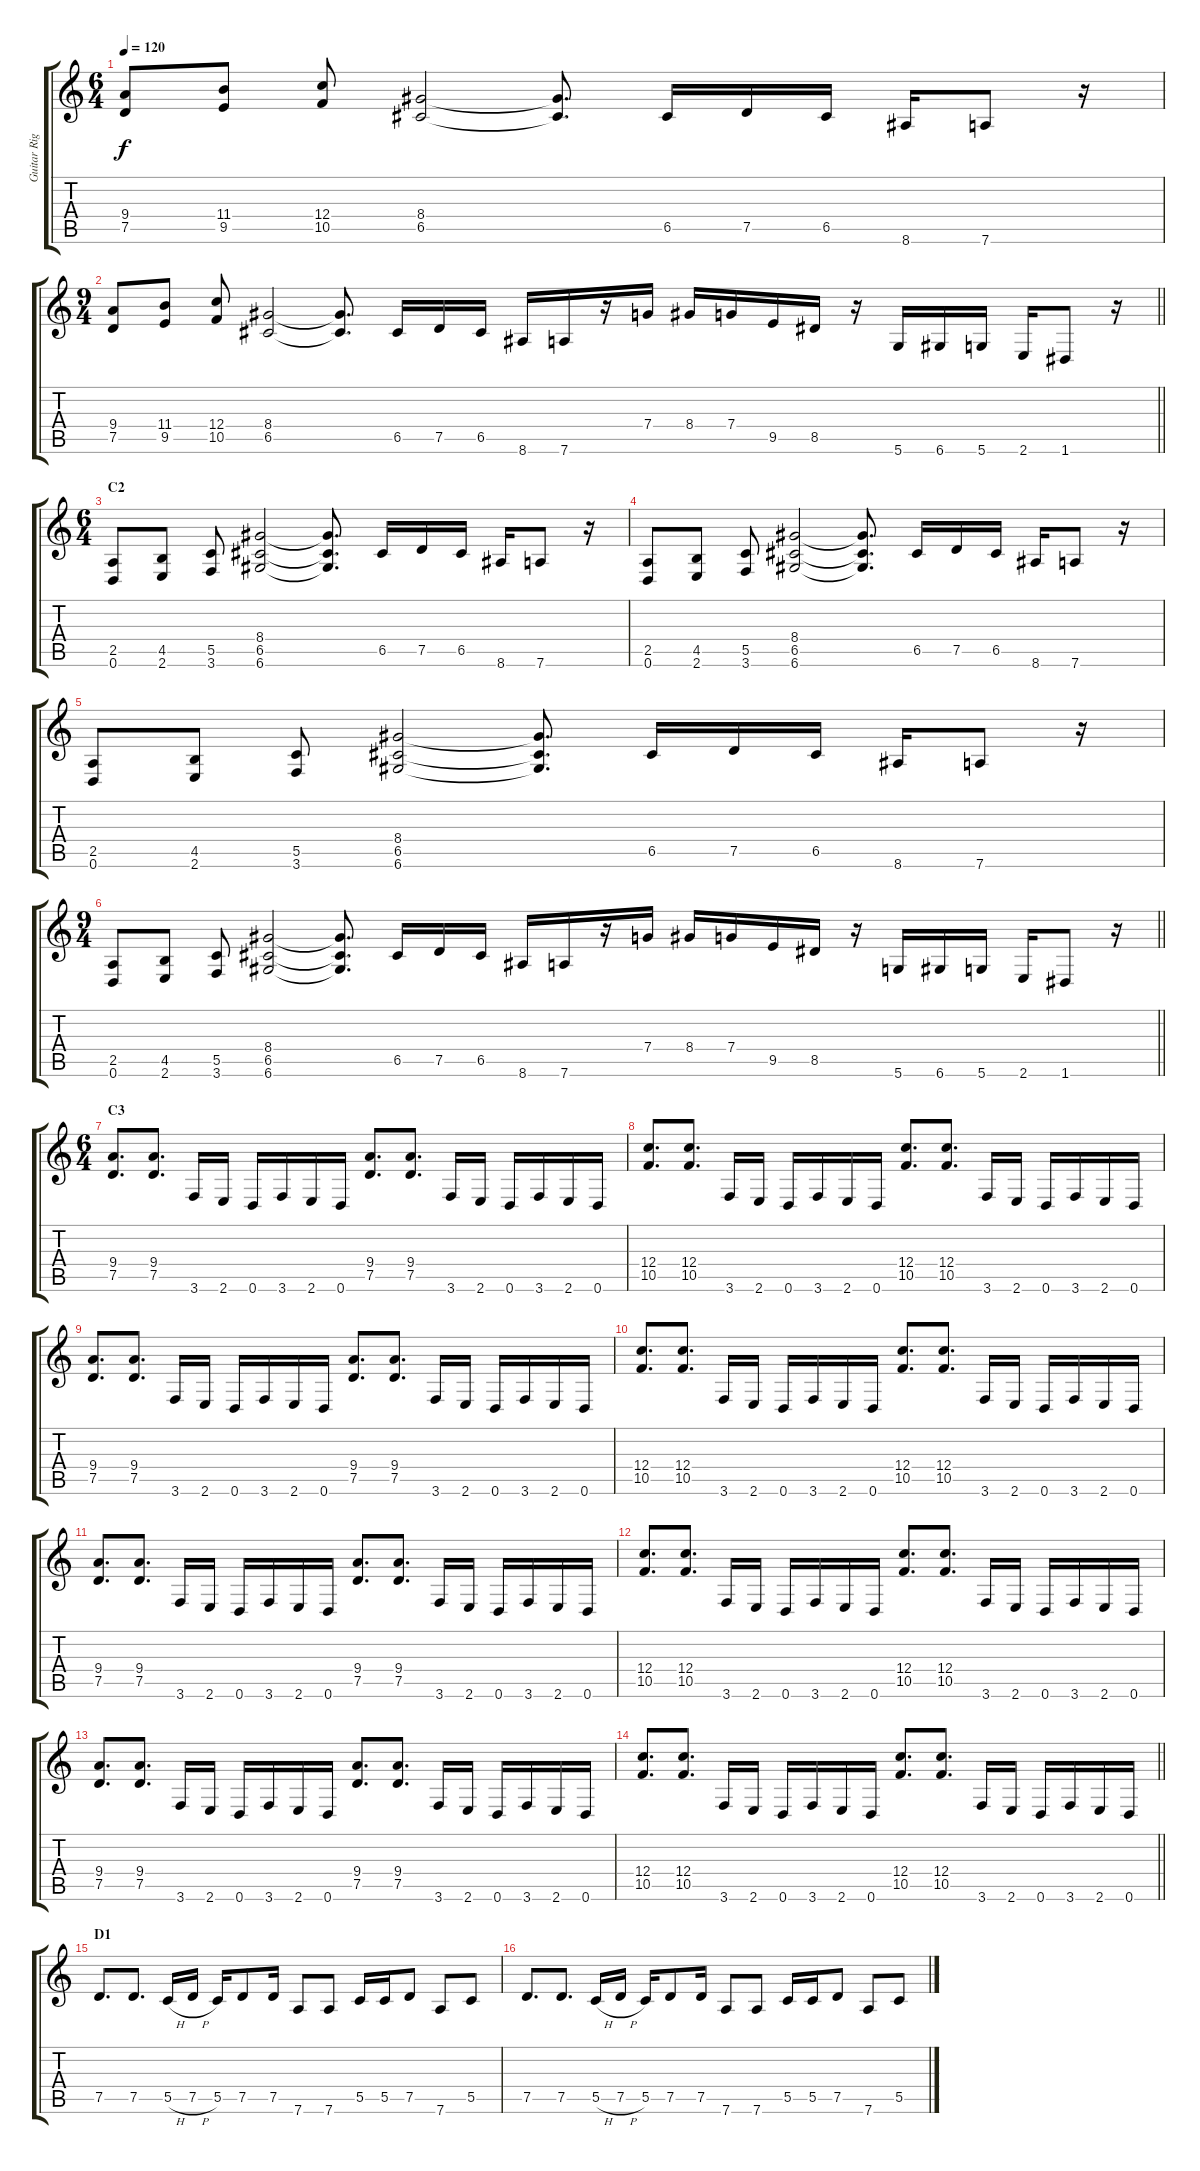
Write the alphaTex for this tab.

\track ("Guitar Right" "Guitar Rig") {instrument distortionguitar}
\staff {score tabs}
\tuning (D4 A3 F3 C3 G2 D2) {hide}
\ts (6 4)
\tempo 120
\clef g2
\ks c
(9.4 7.5).8{dy f} (11.4 9.5).8 (12.4 10.5).8 (8.4 6.5).2 (8.4{t} 6.5{t}).8{d} 6.5.16 7.5.16 6.5.16 8.6.16 7.6.8 r.16 |
\ts (9 4)
\barLineRight lightlight
(9.4 7.5).8 (11.4 9.5).8 (12.4 10.5).8 (8.4 6.5).2 (8.4{t} 6.5{t}).8{d} 6.5.16 7.5.16 6.5.16 8.6.16 7.6.16 r.16 7.4.16 8.4.16 7.4.16 9.5.16 8.5.16 r.16 5.6.16 6.6.16 5.6.16 2.6.16 1.6.8 r.16 |
\ts (6 4)
\section ("" "C2")
(2.5 0.6).8 (4.5 2.6).8 (5.5 3.6).8 (8.4 6.5 6.6).2 (8.4{t} 6.5{t} 6.6{t}).8{d} 6.5.16 7.5.16 6.5.16 8.6.16 7.6.8 r.16 |
(2.5 0.6).8 (4.5 2.6).8 (5.5 3.6).8 (8.4 6.5 6.6).2 (8.4{t} 6.5{t} 6.6{t}).8{d} 6.5.16 7.5.16 6.5.16 8.6.16 7.6.8 r.16 |
(2.5 0.6).8 (4.5 2.6).8 (5.5 3.6).8 (8.4 6.5 6.6).2 (8.4{t} 6.5{t} 6.6{t}).8{d} 6.5.16 7.5.16 6.5.16 8.6.16 7.6.8 r.16 |
\ts (9 4)
\barLineRight lightlight
(2.5 0.6).8 (4.5 2.6).8 (5.5 3.6).8 (8.4 6.5 6.6).2 (8.4{t} 6.5{t} 6.6{t}).8{d} 6.5.16 7.5.16 6.5.16 8.6.16 7.6.16 r.16 7.4.16 8.4.16 7.4.16 9.5.16 8.5.16 r.16 5.6.16 6.6.16 5.6.16 2.6.16 1.6.8 r.16 |
\ts (6 4)
\section ("" "C3")
(9.4 7.5).8{d} (9.4 7.5).8{d} 3.6.16 2.6.16 0.6.16 3.6.16 2.6.16 0.6.16 (9.4 7.5).8{d} (9.4 7.5).8{d} 3.6.16 2.6.16 0.6.16 3.6.16 2.6.16 0.6.16 |
(12.4 10.5).8{d} (12.4 10.5).8{d} 3.6.16 2.6.16 0.6.16 3.6.16 2.6.16 0.6.16 (12.4 10.5).8{d} (12.4 10.5).8{d} 3.6.16 2.6.16 0.6.16 3.6.16 2.6.16 0.6.16 |
(9.4 7.5).8{d} (9.4 7.5).8{d} 3.6.16 2.6.16 0.6.16 3.6.16 2.6.16 0.6.16 (9.4 7.5).8{d} (9.4 7.5).8{d} 3.6.16 2.6.16 0.6.16 3.6.16 2.6.16 0.6.16 |
(12.4 10.5).8{d} (12.4 10.5).8{d} 3.6.16 2.6.16 0.6.16 3.6.16 2.6.16 0.6.16 (12.4 10.5).8{d} (12.4 10.5).8{d} 3.6.16 2.6.16 0.6.16 3.6.16 2.6.16 0.6.16 |
(9.4 7.5).8{d} (9.4 7.5).8{d} 3.6.16 2.6.16 0.6.16 3.6.16 2.6.16 0.6.16 (9.4 7.5).8{d} (9.4 7.5).8{d} 3.6.16 2.6.16 0.6.16 3.6.16 2.6.16 0.6.16 |
(12.4 10.5).8{d} (12.4 10.5).8{d} 3.6.16 2.6.16 0.6.16 3.6.16 2.6.16 0.6.16 (12.4 10.5).8{d} (12.4 10.5).8{d} 3.6.16 2.6.16 0.6.16 3.6.16 2.6.16 0.6.16 |
(9.4 7.5).8{d} (9.4 7.5).8{d} 3.6.16 2.6.16 0.6.16 3.6.16 2.6.16 0.6.16 (9.4 7.5).8{d} (9.4 7.5).8{d} 3.6.16 2.6.16 0.6.16 3.6.16 2.6.16 0.6.16 |
\barLineRight lightlight
(12.4 10.5).8{d} (12.4 10.5).8{d} 3.6.16 2.6.16 0.6.16 3.6.16 2.6.16 0.6.16 (12.4 10.5).8{d} (12.4 10.5).8{d} 3.6.16 2.6.16 0.6.16 3.6.16 2.6.16 0.6.16 |
\section ("" "D1")
7.5.8{d} 7.5.8{d} 5.5{h}.16 7.5{h}.16 5.5.16 7.5.8 7.5.16 7.6.8 7.6.8 5.5.16 5.5.16 7.5.8 7.6.8 5.5.8 |
7.5.8{d} 7.5.8{d} 5.5{h}.16 7.5{h}.16 5.5.16 7.5.8 7.5.16 7.6.8 7.6.8 5.5.16 5.5.16 7.5.8 7.6.8 5.5.8
